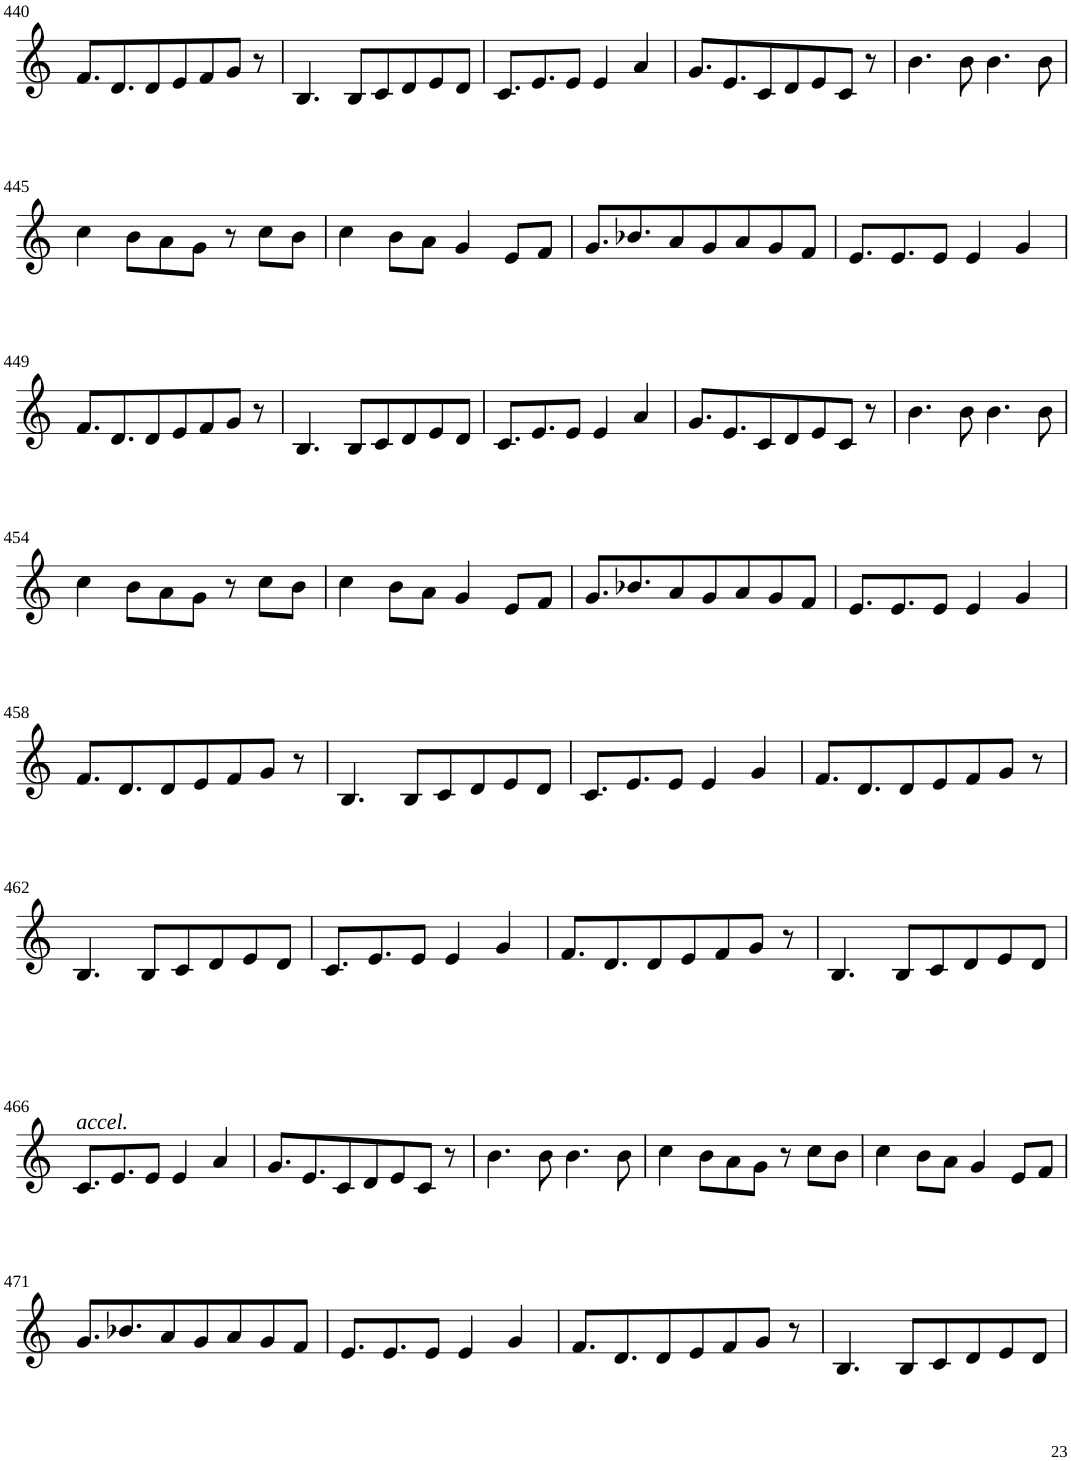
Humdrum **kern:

**kern
*part1
*staff1
*I"Violin
!!LO:PB:g=z
*clefG2
*k[]
*M8/8
=440
8.f/L
8.d/
8d/
8e/
8f/
8g/J
8r
=441
4.B/
8B/L
8c/
8d/
8e/
8d/J
=442
8.c/L
8.e/
8e/J
4e/
4a/
=443
8.g/L
8.e/
8c/
8d/
8e/
8c/J
8r
=444
4.b\
8b\
4.b\
8b\
!!LO:LB:g=z
=445
4cc\
8b\L
8a\
8g\J
8r
8cc\L
8b\J
=446
4cc\
8b\L
8a\J
4g/
8e/L
8f/J
=447
8.g/L
8.b-X/
8a/
8g/
8a/
8g/
8f/J
=448
8.e/L
8.e/
8e/J
4e/
4g/
!!LO:LB:g=z
=449
8.f/L
8.d/
8d/
8e/
8f/
8g/J
8r
=450
4.B/
8B/L
8c/
8d/
8e/
8d/J
=451
8.c/L
8.e/
8e/J
4e/
4a/
=452
8.g/L
8.e/
8c/
8d/
8e/
8c/J
8r
=453
4.b\
8b\
4.b\
8b\
!!LO:LB:g=z
=454
4cc\
8b\L
8a\
8g\J
8r
8cc\L
8b\J
=455
4cc\
8b\L
8a\J
4g/
8e/L
8f/J
=456
8.g/L
8.b-X/
8a/
8g/
8a/
8g/
8f/J
=457
8.e/L
8.e/
8e/J
4e/
4g/
!!LO:LB:g=z
=458
8.f/L
8.d/
8d/
8e/
8f/
8g/J
8r
=459
4.B/
8B/L
8c/
8d/
8e/
8d/J
=460
8.c/L
8.e/
8e/J
4e/
4g/
=461
8.f/L
8.d/
8d/
8e/
8f/
8g/J
8r
!!LO:LB:g=z
=462
!LO:TX:b:i:t=accel.
4.B/
8B/L
8c/
8d/
8e/
8d/J
=463
8.c/L
8.e/
8e/J
4e/
4g/
=464
8.f/L
8.d/
8d/
8e/
8f/
8g/J
8r
=465
4.B/
8B/L
8c/
8d/
8e/
8d/J
!!LO:LB:g=z
=466
8.c/L
8.e/
8e/J
4e/
4a/
=467
8.g/L
8.e/
8c/
8d/
8e/
8c/J
8r
=468
4.b\
8b\
4.b\
8b\
=469
4cc\
8b\L
8a\
8g\J
8r
8cc\L
8b\J
=470
4cc\
8b\L
8a\J
4g/
8e/L
8f/J
!!LO:LB:g=z
=471
8.g/L
8.b-X/
8a/
8g/
8a/
8g/
8f/J
=472
8.e/L
8.e/
8e/J
4e/
4g/
=473
8.f/L
8.d/
8d/
8e/
8f/
8g/J
8r
=474
4.B/
8B/L
8c/
8d/
8e/
8d/J
=
*-
